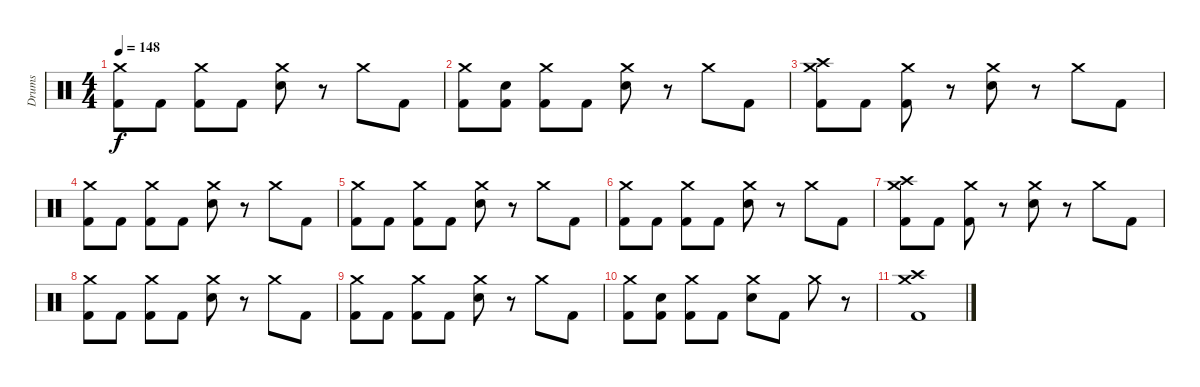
\track ("Drums" "Drums") {instrument percussion}
\staff {score}
\articulation defaults
\ts (4 4)
\tempo 148
\clef neutral
\ks c
("Crash medium (hit)" "Kick (hit) 2").8{dy f} "Kick (hit) 2".8 ("Crash medium (hit)" "Kick (hit) 2").8 "Kick (hit) 2".8 ("Crash medium (hit)" "Electric Snare (hit)").8 r.8 "Crash medium (hit)".8 "Kick (hit) 2".8 |
("Crash medium (hit)" "Kick (hit) 2").8 ("Electric Snare (hit)" "Kick (hit) 2").8 ("Crash medium (hit)" "Kick (hit) 2").8 "Kick (hit) 2".8 ("Crash medium (hit)" "Electric Snare (hit)").8 r.8 "Crash medium (hit)".8 "Kick (hit) 2".8 |
("Crash high (hit)" "Crash medium (hit)" "Kick (hit) 2").8 "Kick (hit) 2".8 ("Crash medium (hit)" "Kick (hit) 2").8 r.8 ("Crash medium (hit)" "Electric Snare (hit)").8 r.8 "Crash medium (hit)".8 "Kick (hit) 2".8 |
("Crash medium (hit)" "Kick (hit) 2").8 "Kick (hit) 2".8 ("Crash medium (hit)" "Kick (hit) 2").8 "Kick (hit) 2".8 ("Crash medium (hit)" "Electric Snare (hit)").8 r.8 "Crash medium (hit)".8 "Kick (hit) 2".8 |
("Crash medium (hit)" "Kick (hit) 2").8 "Kick (hit) 2".8 ("Crash medium (hit)" "Kick (hit) 2").8 "Kick (hit) 2".8 ("Crash medium (hit)" "Electric Snare (hit)").8 r.8 "Crash medium (hit)".8 "Kick (hit) 2".8 |
("Crash medium (hit)" "Kick (hit) 2").8 "Kick (hit) 2".8 ("Crash medium (hit)" "Kick (hit) 2").8 "Kick (hit) 2".8 ("Crash medium (hit)" "Electric Snare (hit)").8 r.8 "Crash medium (hit)".8 "Kick (hit) 2".8 |
("Crash high (hit)" "Crash medium (hit)" "Kick (hit) 2").8 "Kick (hit) 2".8 ("Crash medium (hit)" "Kick (hit) 2").8 r.8 ("Crash medium (hit)" "Electric Snare (hit)").8 r.8 "Crash medium (hit)".8 "Kick (hit) 2".8 |
("Crash medium (hit)" "Kick (hit) 2").8 "Kick (hit) 2".8 ("Crash medium (hit)" "Kick (hit) 2").8 "Kick (hit) 2".8 ("Crash medium (hit)" "Electric Snare (hit)").8 r.8 "Crash medium (hit)".8 "Kick (hit) 2".8 |
("Crash medium (hit)" "Kick (hit) 2").8 "Kick (hit) 2".8 ("Crash medium (hit)" "Kick (hit) 2").8 "Kick (hit) 2".8 ("Crash medium (hit)" "Electric Snare (hit)").8 r.8 "Crash medium (hit)".8 "Kick (hit) 2".8 |
("Crash medium (hit)" "Kick (hit) 2").8 ("Electric Snare (hit)" "Kick (hit) 2").8 ("Crash medium (hit)" "Kick (hit) 2").8 "Kick (hit) 2".8 ("Crash medium (hit)" "Electric Snare (hit)").8 "Kick (hit) 2".8 "Crash medium (hit)".8 r.8 |
("Crash medium (hit)" "Crash high (hit)" "Kick (hit) 2").1
